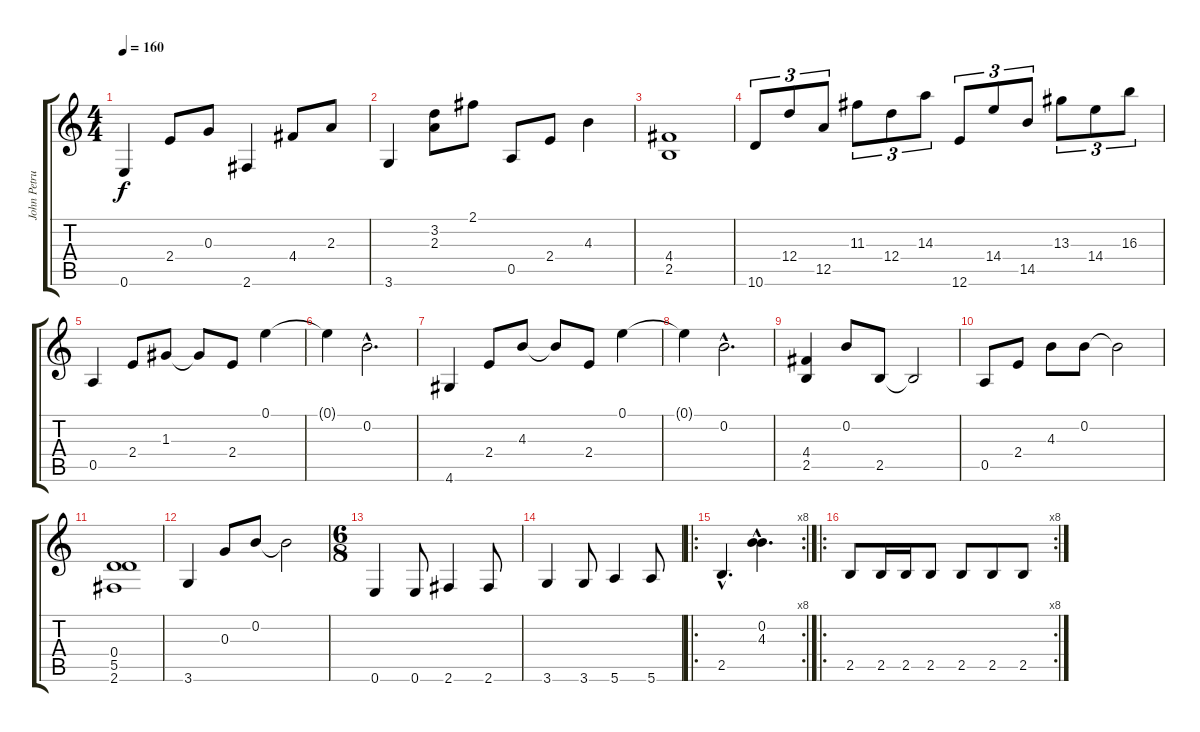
\track ("John Petrucci - 6 Strings Guitar" "John Petru") {instrument distortionguitar}
\staff {score tabs}
\tuning (E4 B3 G3 D3 A2 E2) {hide}
\ts (4 4)
\tempo 160
\clef g2
\ks c
0.6.4{dy f} 2.4.8 0.3.8 2.6.4 4.4.8 2.3.8 |
3.6.4 (3.2 2.3).8 2.1.8 0.5.8 2.4.8 4.3.4 |
(4.4 2.5).1 |
10.6.8{tu (3 2)} 12.4.8{tu (3 2)} 12.5.8{tu (3 2)} 11.3.8{tu (3 2)} 12.4.8{tu (3 2)} 14.3.8{tu (3 2)} 12.6.8{tu (3 2)} 14.4.8{tu (3 2)} 14.5.8{tu (3 2)} 13.3.8{tu (3 2)} 14.4.8{tu (3 2)} 16.3.8{tu (3 2)} |
0.5.4 2.4.8 1.3.8 1.3{t}.8 2.4.8 0.1.4 |
0.1{t}.4 0.2{hac}.2{d} |
4.6.4 2.4.8 4.3.8 4.3{t}.8 2.4.8 0.1.4 |
0.1{t}.4 0.2{hac}.2{d} |
(4.4 2.5).4 0.2.8 2.5.8 2.5{t}.2 |
0.5.8 2.4.8 4.3.8 0.2.8 0.2{t}.2 |
(0.4 5.5 2.6).1 |
3.6.4 0.3.8 0.2.8 0.2{t}.2 |
\ts (6 8)
0.6.4 0.6.8 2.6.4 2.6.8 |
3.6.4 3.6.8 5.6.4 5.6.8 |
\ro
\rc 8
2.5{hac}.4{d} (0.2{hac} 4.3{hac}).4{d} |
\ro
\rc 8
2.5.8 2.5.16 2.5.16 2.5.8 2.5.8 2.5.8 2.5.8
